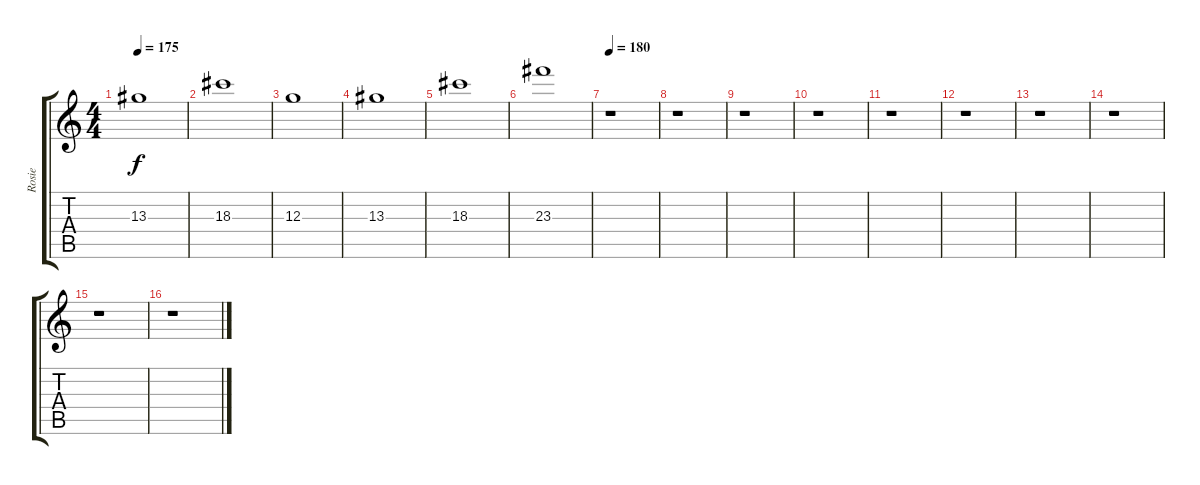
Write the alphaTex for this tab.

\track ("Rosie" "Rosie") {instrument stringensemble1}
\staff {score tabs}
\tuning (E5 B4 G4 D4 A3 D3) {hide}
\ts (4 4)
\tempo 175
\clef g2
\ks c
13.3{t}.1{dy f} |
18.3.1 |
12.3.1 |
13.3.1 |
18.3.1 |
23.3.1 |
\tempo 180
r.1 |
r.1 |
r.1 |
r.1 |
r.1 |
r.1 |
r.1 |
r.1 |
r.1 |
r.1
